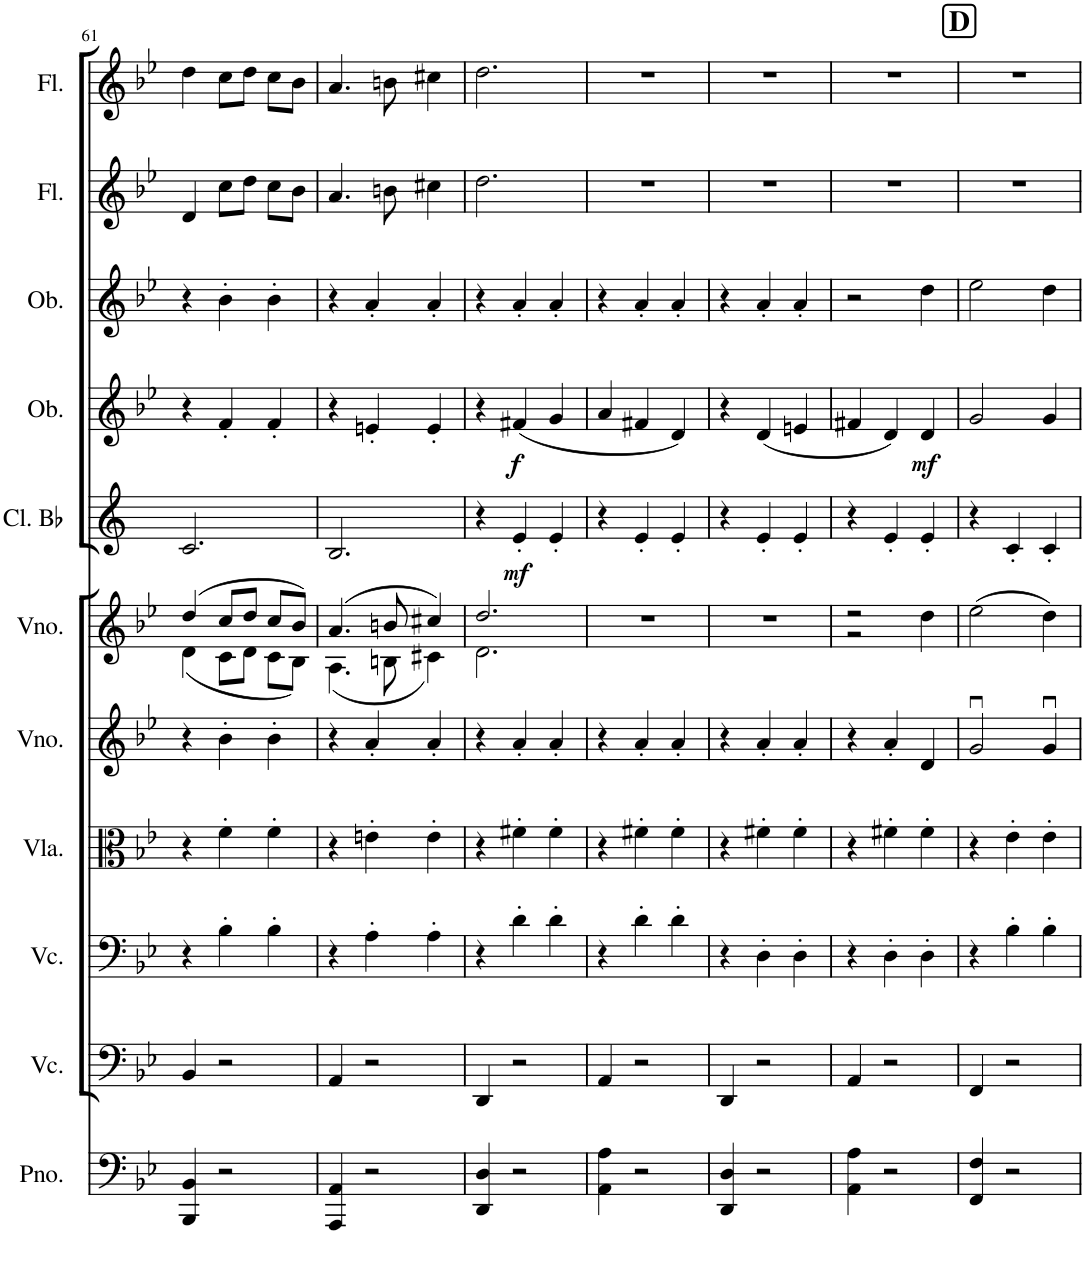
**kern	**kern	**kern	**kern	**kern	**kern	**kern	**dynam	**kern	**dynam	**kern	**kern	**kern
*part11	*part10	*part9	*part8	*part7	*part6	*part5	*part5	*part4	*part4	*part3	*part2	*part1
*staff11	*staff10	*staff9	*staff8	*staff7	*staff6	*staff5	*staff5	*staff4	*staff4	*staff3	*staff2	*staff1
*I"Piano	*I"Violoncelo	*I"Violoncelo	*I"Viola	*I"Violino	*I"Violino	*I"Clarinete em Bb	*	*I"Oboé	*	*I"Oboé	*I"Flauta	*I"Flauta
*I'Pno.	*I'Vc.	*I'Vc.	*I'Vla.	*I'Vno.	*I'Vno.	*I'Cl. Bb	*	*I'Ob.	*	*I'Ob.	*I'Fl.	*I'Fl.
!!LO:PB:g=z
*clefF4	*clefF4	*clefF4	*clefC3	*clefG2	*clefG2	*clefG2	*	*clefG2	*	*clefG2	*clefG2	*clefG2
*	*	*	*	*	*	*Trd1c2	*	*	*	*	*	*
*k[b-e-]	*k[b-e-]	*k[b-e-]	*k[b-e-]	*k[b-e-]	*k[b-e-]	*k[]	*	*k[b-e-]	*	*k[b-e-]	*k[b-e-]	*k[b-e-]
*M3/4	*M3/4	*M3/4	*M3/4	*M3/4	*M3/4	*M3/4	*	*M3/4	*	*M3/4	*M3/4	*M3/4
=61	=61	=61	=61	=61	=61	=61	=61	=61	=61	=61	=61	=61
*	*	*	*	*	*^	*	*	*	*	*	*	*
4BBB-/ 4BB-/	4BB-/	4r	4r	4r	(4dd/	(4d\	2.c/	.	4r	.	4r	4d/	4dd\
2r	2r	4B-'\	4f'\	4b-'\	8cc/L	8c\L	.	.	4f'/	.	4b-'\	8cc\L	8cc\L
.	.	.	.	.	8dd/J	8d\J	.	.	.	.	.	8dd\J	8dd\J
.	.	4B-'\	4f'\	4b-'\	8cc/L	8c\L	.	.	4f'/	.	4b-'\	8cc\L	8cc\L
.	.	.	.	.	8b-/J)	8B-\J)	.	.	.	.	.	8b-\J	8b-\J
=62	=62	=62	=62	=62	=62	=62	=62	=62	=62	=62	=62	=62	=62
4AAA/ 4AA/	4AA/	4r	4r	4r	(4.a/	(4.A\	2.B/	.	4r	.	4r	4.a/	4.a/
2r	2r	4A'\	4en'\	4a'/	.	.	.	.	4en'/	.	4a'/	.	.
.	.	.	.	.	8bn/	8Bn\	.	.	.	.	.	8bn\	8bn\
.	.	4A'\	4e'\	4a'/	4cc#X/)	4c#X\)	.	.	4e'/	.	4a'/	4cc#X\	4cc#X\
=63	=63	=63	=63	=63	=63	=63	=63	=63	=63	=63	=63	=63	=63
4DD/ 4D/	4DD/	4r	4r	4r	2.dd/	2.d\	4r	.	4r	.	4r	2.dd\	2.dd\
!	!	!	!	!	!	!	!	!LO:DY:b	!	!LO:DY:b	!	!	!
2r	2r	4d'\	4f#X'\	4a'/	.	.	4e'/	mf	(4f#X/	f	4a'/	.	.
.	.	4d'\	4f#'\	4a'/	.	.	4e'/	.	4g/	.	4a'/	.	.
*	*	*	*	*	*v	*v	*	*	*	*	*	*	*
=64	=64	=64	=64	=64	=64	=64	=64	=64	=64	=64	=64	=64
4AA\ 4A\	4AA/	4r	4r	4r	2.r	4r	.	4a/	.	4r	2.r	2.r
2r	2r	4d'\	4f#X'\	4a'/	.	4e'/	.	4f#X/	.	4a'/	.	.
.	.	4d'\	4f#'\	4a'/	.	4e'/	.	4d/)	.	4a'/	.	.
=65	=65	=65	=65	=65	=65	=65	=65	=65	=65	=65	=65	=65
4DD/ 4D/	4DD/	4r	4r	4r	2.r	4r	.	4r	.	4r	2.r	2.r
2r	2r	4D'\	4f#X'\	4a'/	.	4e'/	.	(4d/	.	4a'/	.	.
.	.	4D'\	4f#'\	4a'/	.	4e'/	.	4en/	.	4a'/	.	.
=66	=66	=66	=66	=66	=66	=66	=66	=66	=66	=66	=66	=66
*	*	*	*	*	*^	*	*	*	*	*	*	*
4AA\ 4A\	4AA/	4r	4r	4r	2r	2r	4r	.	4f#X/	.	2r	2.r	2.r
2r	2r	4D'\	4f#X'\	4a'/	.	.	4e'/	.	4d/)	.	.	.	.
!	!	!	!	!	!	!	!	!	!	!LO:DY:b	!	!	!
.	.	4D'\	4f#'\	4d/	4dd\	4ryy	4e'/	.	4d/	mf	4dd\	.	.
*	*	*	*	*	*v	*v	*	*	*	*	*	*	*
!!LO:REH:place=s1:a:B:cj:fs=14:t=D
=67	=67	=67	=67	=67	=67	=67	=67	=67	=67	=67	=67	=67
4FF/ 4F/	4FF/	4r	4r	2gu/	(2ee-\	4r	.	2g/	.	2ee-\	2.r	2.r
2r	2r	4B-'\	4e-'\	.	.	4c'/	.	.	.	.	.	.
.	.	4B-'\	4e-'\	4gu/	4dd\)	4c'/	.	4g/	.	4dd\	.	.
=	=	=	=	=	=	=	=	=	=	=	=	=
*-	*-	*-	*-	*-	*-	*-	*-	*-	*-	*-	*-	*-
